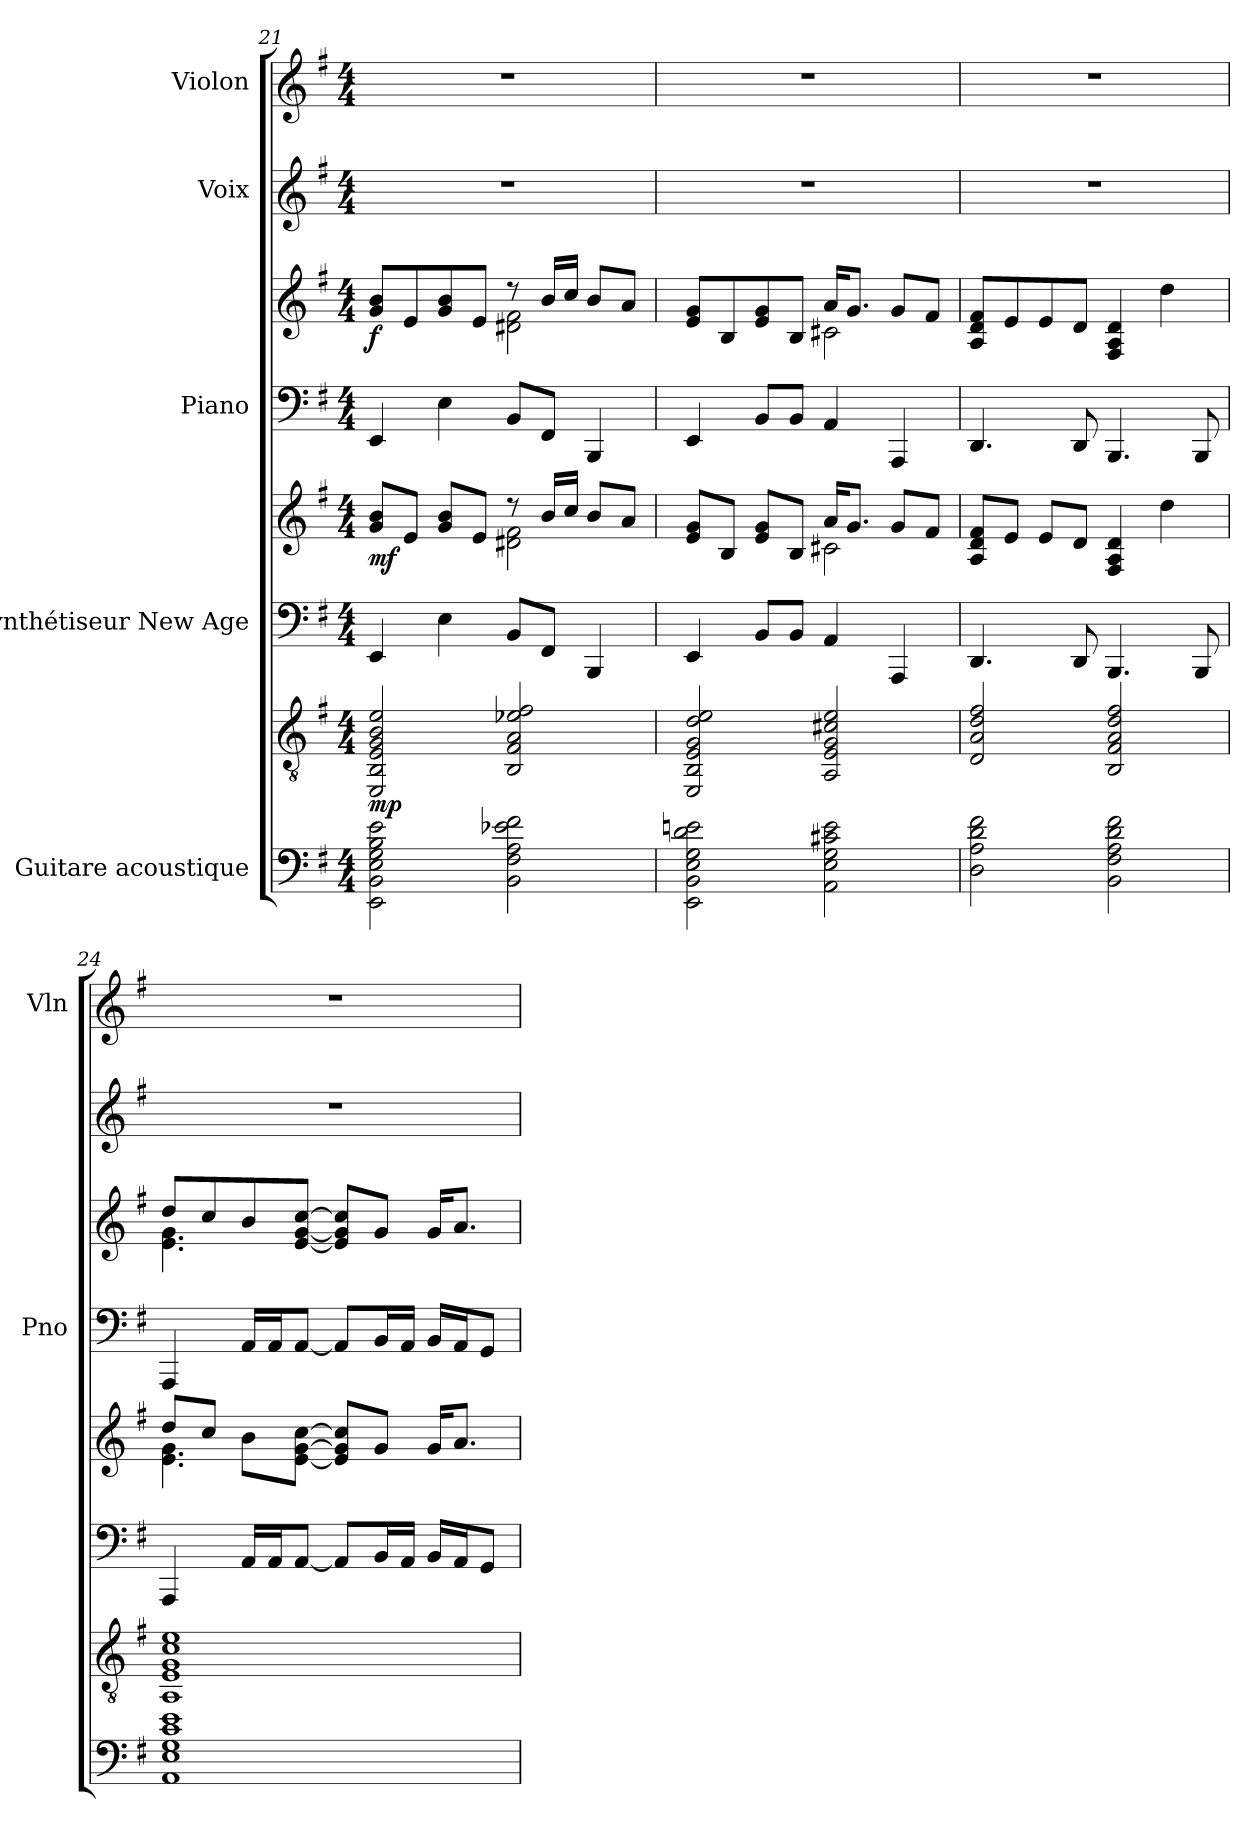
**kern	**kern	**dynam	**kern	**kern	**dynam	**kern	**kern	**dynam	**kern	**kern
*part5	*part5	*part5	*part4	*part4	*part4	*part3	*part3	*part3	*part2	*part1
*staff8	*staff7	*staff7/8	*staff6	*staff5	*staff5/6	*staff4	*staff3	*staff3/4	*staff2	*staff1
*I"Guitare acoustique	*	*	*I"Synthétiseur New Age	*	*	*I"Piano	*	*	*I"Voix	*I"Violon
*	*	*	*	*	*	*I'Pno	*	*	*	*I'Vln
!!LO:LB:g=z
*	*clefGv2	*	*clefF4	*clefG2	*	*clefF4	*clefG2	*	*clefG2	*clefG2
*k[f#]	*k[f#]	*	*k[f#]	*k[f#]	*	*k[f#]	*k[f#]	*	*k[f#]	*k[f#]
*M4/4	*M4/4	*	*M4/4	*M4/4	*	*M4/4	*M4/4	*	*M4/4	*M4/4
=21	=21	=21	=21	=21	=21	=21	=21	=21	=21	=21
*	*	*	*	*^	*	*	*^	*	*	*
!	!	!LO:DY:b	!	!	!	!LO:DY:b	!	!	!	!LO:DY:b	!	!
2EE 2BB 2E 2G 2B 2e	2EE/ 2BB/ 2E/ 2G/ 2B/ 2e/	mp	4EE/	8g/ 8b/L	2ryy	mf	4EE/	8g/ 8b/L	2ryy	f	1r	1r
.	.	.	.	8e/J	.	.	.	8e/	.	.	.	.
.	.	.	4E\	8g/ 8b/L	.	.	4E\	8g/ 8b/	.	.	.	.
.	.	.	.	8e/J	.	.	.	8e/J	.	.	.	.
2BB 2F# 2A 2e-X 2f#	2BB/ 2F#/ 2A/ 2e-X/ 2f#/	.	8BB/L	8r	2d#X\ 2f#\	.	8BB/L	8r	2d#X\ 2f#\	.	.	.
.	.	.	8FF#/J	16b/LL	.	.	8FF#/J	16b/LL	.	.	.	.
.	.	.	.	16cc/JJ	.	.	.	16cc/JJ	.	.	.	.
.	.	.	4BBB/	8b/L	.	.	4BBB/	8b/L	.	.	.	.
.	.	.	.	8a/J	.	.	.	8a/J	.	.	.	.
=22	=22	=22	=22	=22	=22	=22	=22	=22	=22	=22	=22	=22
2EE 2BB 2E 2G 2d 2en	2EE/ 2BB/ 2E/ 2G/ 2d/ 2e/	.	4EE/	8e/ 8g/L	2ryy	.	4EE/	8e/ 8g/L	2ryy	.	1r	1r
.	.	.	.	8B/J	.	.	.	8B/	.	.	.	.
.	.	.	8BB/L	8e/ 8g/L	.	.	8BB/L	8e/ 8g/	.	.	.	.
.	.	.	8BB/J	8B/J	.	.	8BB/J	8B/J	.	.	.	.
2AA 2E 2G 2c#X 2e	2AA/ 2E/ 2G/ 2c#X/ 2e/	.	4AA/	16a/KL	2c#X\	.	4AA/	16a/KL	2c#X\	.	.	.
.	.	.	.	8.g/J	.	.	.	8.g/J	.	.	.	.
.	.	.	4AAA/	8g/L	.	.	4AAA/	8g/L	.	.	.	.
.	.	.	.	8f#/J	.	.	.	8f#/J	.	.	.	.
*	*	*	*	*v	*v	*	*	*v	*v	*	*	*
=23	=23	=23	=23	=23	=23	=23	=23	=23	=23	=23
2D 2A 2d 2f#	2D/ 2A/ 2d/ 2f#/	.	4.DD/	8A/ 8d/ 8f#/L	.	4.DD/	8A/ 8d/ 8f#/L	.	1r	1r
.	.	.	.	8e/J	.	.	8e/	.	.	.
.	.	.	.	8e/L	.	.	8e/	.	.	.
.	.	.	8DD/	8d/J	.	8DD/	8d/J	.	.	.
2BB 2F# 2A 2d 2f#	2BB/ 2F#/ 2A/ 2d/ 2f#/	.	4.BBB/	4F#/ 4A/ 4d/	.	4.BBB/	4F#/ 4A/ 4d/	.	.	.
.	.	.	.	4dd\	.	.	4dd\	.	.	.
.	.	.	8BBB/	.	.	8BBB/	.	.	.	.
!!LO:PB:g=z
=24	=24	=24	=24	=24	=24	=24	=24	=24	=24	=24
*	*	*	*	*^	*	*	*^	*	*	*
1AA 1E 1G 1c 1e	1AA 1E 1G 1c 1e	.	4AAA/	8dd/L	4.e\ 4.g\	.	4AAA/	8dd/L	4.e\ 4.g\	.	1r	1r
.	.	.	.	8cc/J	.	.	.	8cc/	.	.	.	.
.	.	.	16AA/LL	8b\L	.	.	16AA/LL	8b/	.	.	.	.
.	.	.	16AA/J	.	.	.	16AA/J	.	.	.	.	.
.	.	.	[8AA/J	[8e\ [8g\ [8cc\J	2ryy	.	[8AA/J	[8e/ [8g/ [8cc/J	2ryy	.	.	.
.	.	.	8AA/L]	8e]/ 8g]/ 8cc]/L	.	.	8AA/L]	8e/] 8g/] 8cc/]L	.	.	.	.
.	.	.	16BB/L	8g/J	.	.	16BB/L	8g/J	.	.	.	.
.	.	.	16AA/JJ	.	.	.	16AA/JJ	.	.	.	.	.
.	.	.	16BB/LL	16g/KL	.	.	16BB/LL	16g/KL	.	.	.	.
.	.	.	16AA/J	8.a/J	.	.	16AA/J	8.a/J	.	.	.	.
.	.	.	8GG/J	.	8ryy	.	8GG/J	.	8ryy	.	.	.
*	*	*	*	*v	*v	*	*	*v	*v	*	*	*
=	=	=	=	=	=	=	=	=	=	=
*-	*-	*-	*-	*-	*-	*-	*-	*-	*-	*-
